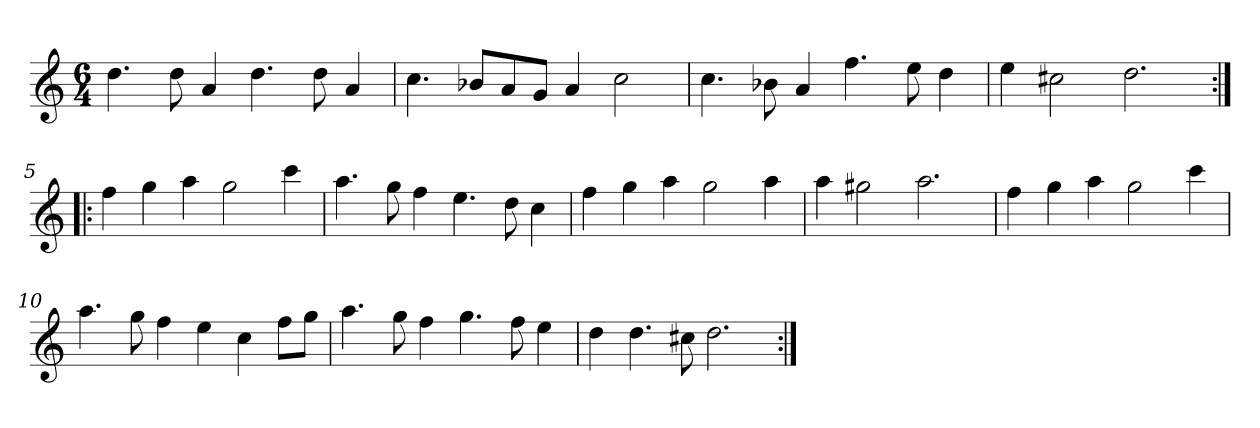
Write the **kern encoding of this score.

**kern
*part1
*staff1
*clefG2
*k[]
*D:dor
*M6/4
*MM120
=1
4.dd
8dd
4a
4.dd
8dd
4a
=2
4.cc
8b-X/L
8a/
8g/J
4a
2cc
=3
4.cc
8b-X
4a
4.ff
8ee
4dd
=4
4ee
2cc#X
2.dd
=5:|!|:
4ff
4gg
4aa
2gg
4ccc
=6
4.aa
8gg
4ff
4.ee
8dd
4cc
=7
4ff
4gg
4aa
2gg
4aa
=8
4aa
2gg#X
2.aa
=9
4ff
4gg
4aa
2gg
4ccc
=10
4.aa
8gg
4ff
4ee
4cc
8ff\L
8gg\J
=11
4.aa
8gg
4ff
4.gg
8ff
4ee
=12
4dd
4.dd
8cc#X
2.dd
=:|!
*-
